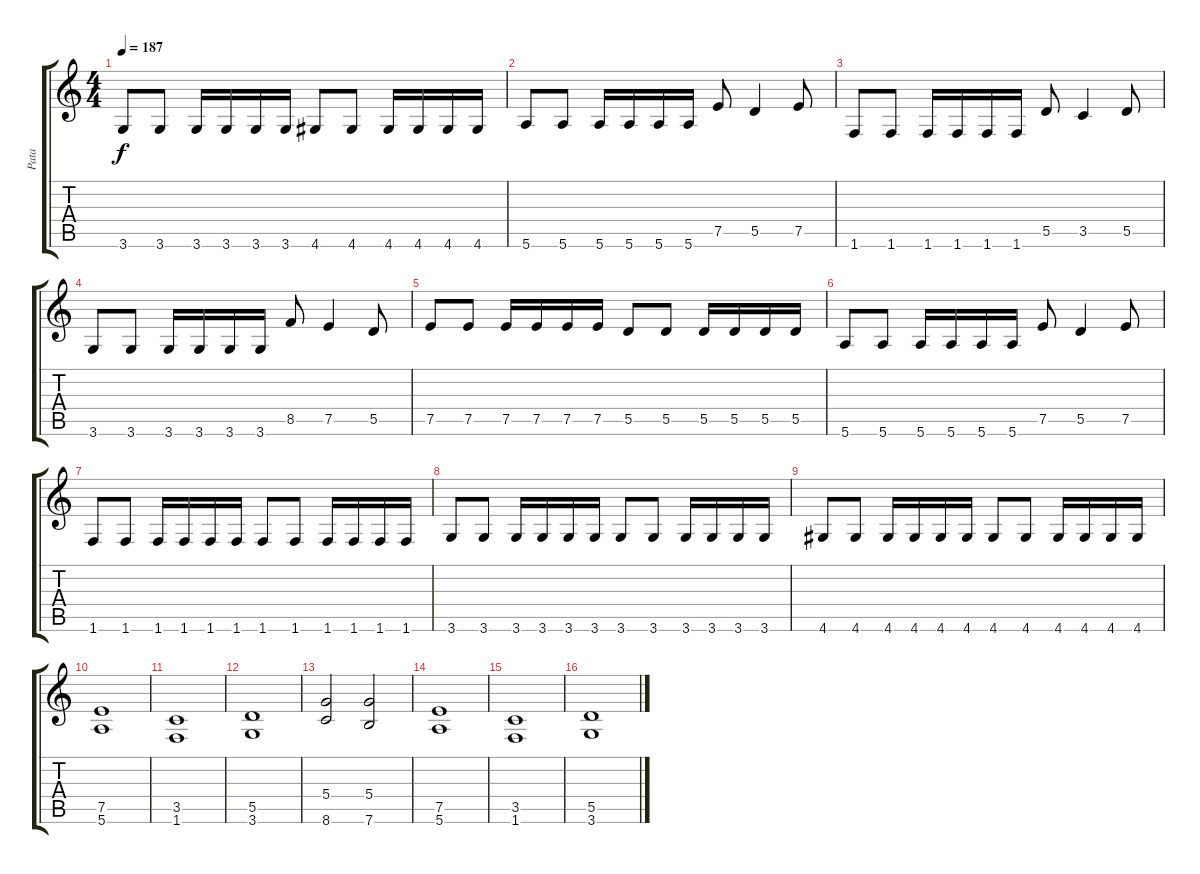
\track ("Pata" "Pata") {instrument overdrivenguitar}
\staff {score tabs}
\tuning (E4 B3 G3 D3 A2 E2) {hide}
\ts (4 4)
\tempo 187
\clef g2
\ks c
3.6.8{dy f} 3.6.8 3.6.16 3.6.16 3.6.16 3.6.16 4.6.8 4.6.8 4.6.16 4.6.16 4.6.16 4.6.16 |
5.6.8 5.6.8 5.6.16 5.6.16 5.6.16 5.6.16 7.5.8 5.5.4 7.5.8 |
1.6.8 1.6.8 1.6.16 1.6.16 1.6.16 1.6.16 5.5.8 3.5.4 5.5.8 |
3.6.8 3.6.8 3.6.16 3.6.16 3.6.16 3.6.16 8.5.8 7.5.4 5.5.8 |
7.5.8 7.5.8 7.5.16 7.5.16 7.5.16 7.5.16 5.5.8 5.5.8 5.5.16 5.5.16 5.5.16 5.5.16 |
5.6.8 5.6.8 5.6.16 5.6.16 5.6.16 5.6.16 7.5.8 5.5.4 7.5.8 |
1.6.8 1.6.8 1.6.16 1.6.16 1.6.16 1.6.16 1.6.8 1.6.8 1.6.16 1.6.16 1.6.16 1.6.16 |
3.6.8 3.6.8 3.6.16 3.6.16 3.6.16 3.6.16 3.6.8 3.6.8 3.6.16 3.6.16 3.6.16 3.6.16 |
4.6.8 4.6.8 4.6.16 4.6.16 4.6.16 4.6.16 4.6.8 4.6.8 4.6.16 4.6.16 4.6.16 4.6.16 |
(7.5 5.6).1 |
(3.5 1.6).1 |
(5.5 3.6).1 |
(5.4 8.6).2 (5.4 7.6).2 |
(7.5 5.6).1 |
(3.5 1.6).1 |
(5.5 3.6).1
